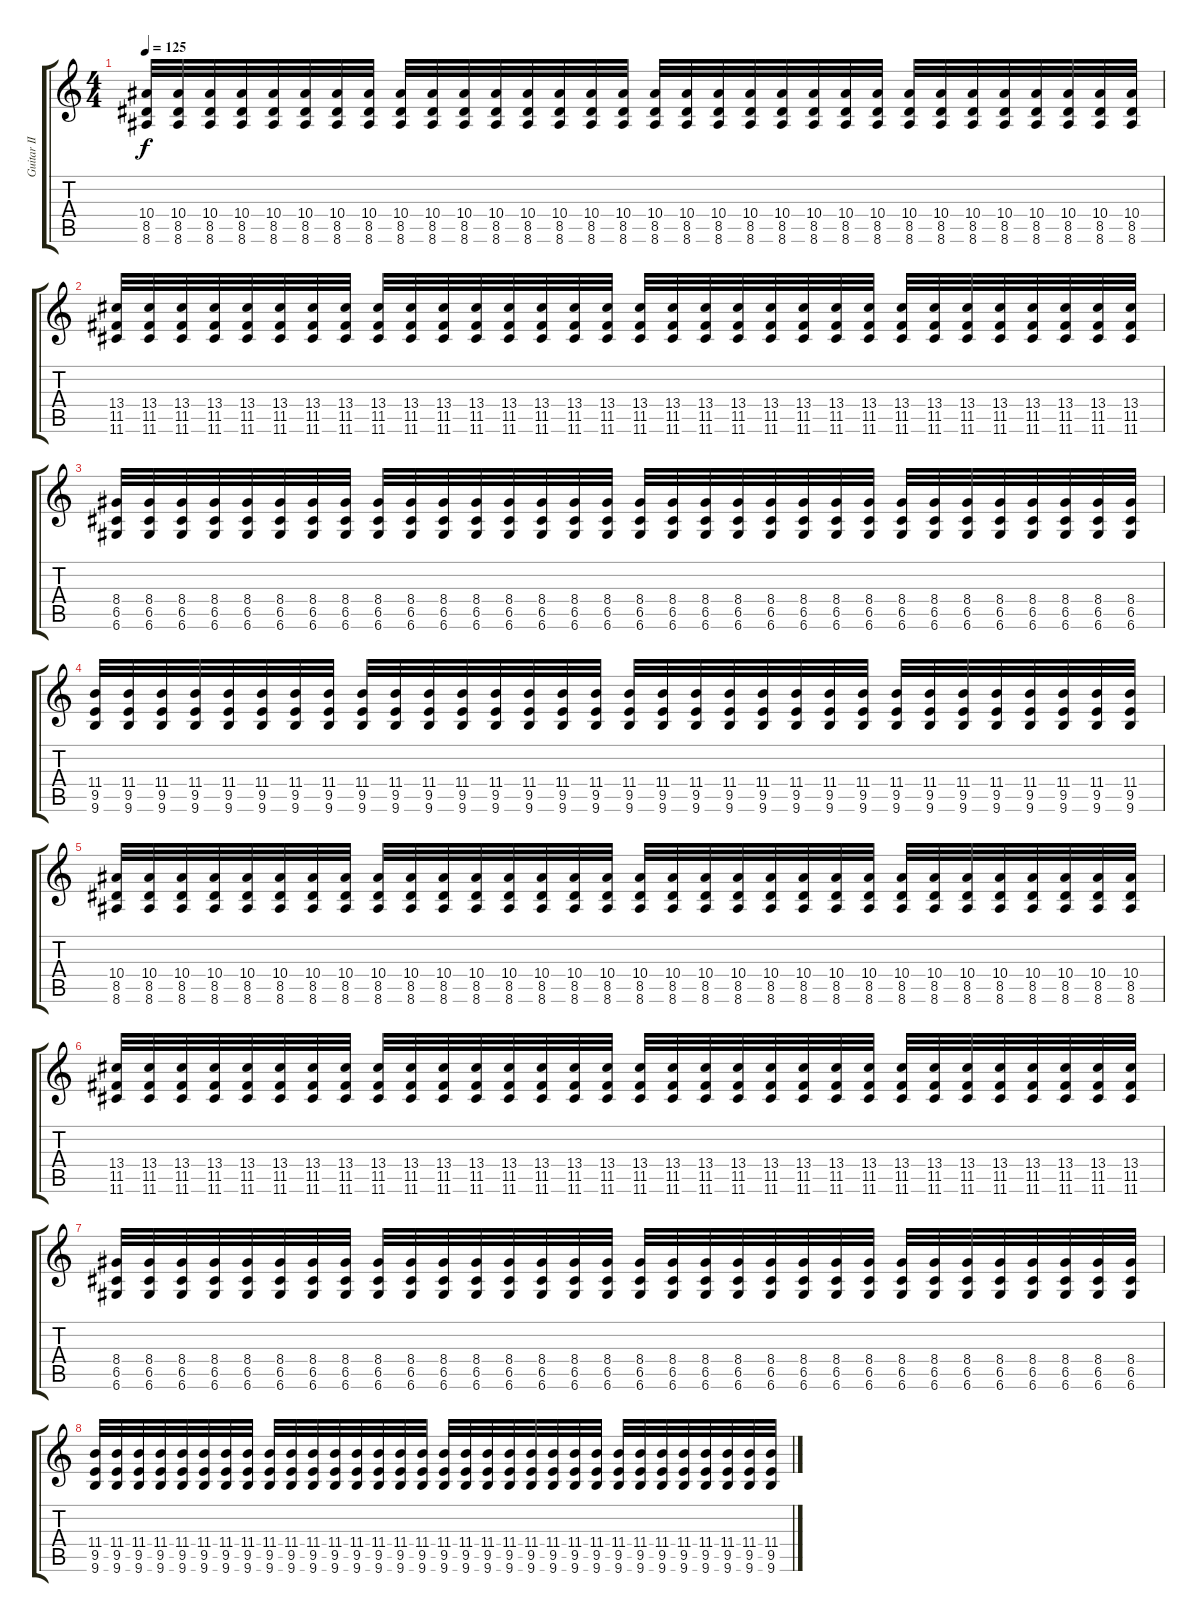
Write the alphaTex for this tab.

\track ("Guitar II" "Guitar II") {instrument distortionguitar}
\staff {score tabs}
\tuning (D4 A3 F3 C3 G2 D2) {hide}
\ts (4 4)
\tempo 125
\clef g2
\ks c
(10.4 8.5 8.6).32{dy f} (10.4 8.5 8.6).32 (10.4 8.5 8.6).32 (10.4 8.5 8.6).32 (10.4 8.5 8.6).32 (10.4 8.5 8.6).32 (10.4 8.5 8.6).32 (10.4 8.5 8.6).32 (10.4 8.5 8.6).32 (10.4 8.5 8.6).32 (10.4 8.5 8.6).32 (10.4 8.5 8.6).32 (10.4 8.5 8.6).32 (10.4 8.5 8.6).32 (10.4 8.5 8.6).32 (10.4 8.5 8.6).32 (10.4 8.5 8.6).32 (10.4 8.5 8.6).32 (10.4 8.5 8.6).32 (10.4 8.5 8.6).32 (10.4 8.5 8.6).32 (10.4 8.5 8.6).32 (10.4 8.5 8.6).32 (10.4 8.5 8.6).32 (10.4 8.5 8.6).32 (10.4 8.5 8.6).32 (10.4 8.5 8.6).32 (10.4 8.5 8.6).32 (10.4 8.5 8.6).32 (10.4 8.5 8.6).32 (10.4 8.5 8.6).32 (10.4 8.5 8.6).32 |
(13.4 11.5 11.6).32 (13.4 11.5 11.6).32 (13.4 11.5 11.6).32 (13.4 11.5 11.6).32 (13.4 11.5 11.6).32 (13.4 11.5 11.6).32 (13.4 11.5 11.6).32 (13.4 11.5 11.6).32 (13.4 11.5 11.6).32 (13.4 11.5 11.6).32 (13.4 11.5 11.6).32 (13.4 11.5 11.6).32 (13.4 11.5 11.6).32 (13.4 11.5 11.6).32 (13.4 11.5 11.6).32 (13.4 11.5 11.6).32 (13.4 11.5 11.6).32 (13.4 11.5 11.6).32 (13.4 11.5 11.6).32 (13.4 11.5 11.6).32 (13.4 11.5 11.6).32 (13.4 11.5 11.6).32 (13.4 11.5 11.6).32 (13.4 11.5 11.6).32 (13.4 11.5 11.6).32 (13.4 11.5 11.6).32 (13.4 11.5 11.6).32 (13.4 11.5 11.6).32 (13.4 11.5 11.6).32 (13.4 11.5 11.6).32 (13.4 11.5 11.6).32 (13.4 11.5 11.6).32 |
(8.4 6.5 6.6).32 (8.4 6.5 6.6).32 (8.4 6.5 6.6).32 (8.4 6.5 6.6).32 (8.4 6.5 6.6).32 (8.4 6.5 6.6).32 (8.4 6.5 6.6).32 (8.4 6.5 6.6).32 (8.4 6.5 6.6).32 (8.4 6.5 6.6).32 (8.4 6.5 6.6).32 (8.4 6.5 6.6).32 (8.4 6.5 6.6).32 (8.4 6.5 6.6).32 (8.4 6.5 6.6).32 (8.4 6.5 6.6).32 (8.4 6.5 6.6).32 (8.4 6.5 6.6).32 (8.4 6.5 6.6).32 (8.4 6.5 6.6).32 (8.4 6.5 6.6).32 (8.4 6.5 6.6).32 (8.4 6.5 6.6).32 (8.4 6.5 6.6).32 (8.4 6.5 6.6).32 (8.4 6.5 6.6).32 (8.4 6.5 6.6).32 (8.4 6.5 6.6).32 (8.4 6.5 6.6).32 (8.4 6.5 6.6).32 (8.4 6.5 6.6).32 (8.4 6.5 6.6).32 |
(11.4 9.5 9.6).32 (11.4 9.5 9.6).32 (11.4 9.5 9.6).32 (11.4 9.5 9.6).32 (11.4 9.5 9.6).32 (11.4 9.5 9.6).32 (11.4 9.5 9.6).32 (11.4 9.5 9.6).32 (11.4 9.5 9.6).32 (11.4 9.5 9.6).32 (11.4 9.5 9.6).32 (11.4 9.5 9.6).32 (11.4 9.5 9.6).32 (11.4 9.5 9.6).32 (11.4 9.5 9.6).32 (11.4 9.5 9.6).32 (11.4 9.5 9.6).32 (11.4 9.5 9.6).32 (11.4 9.5 9.6).32 (11.4 9.5 9.6).32 (11.4 9.5 9.6).32 (11.4 9.5 9.6).32 (11.4 9.5 9.6).32 (11.4 9.5 9.6).32 (11.4 9.5 9.6).32 (11.4 9.5 9.6).32 (11.4 9.5 9.6).32 (11.4 9.5 9.6).32 (11.4 9.5 9.6).32 (11.4 9.5 9.6).32 (11.4 9.5 9.6).32 (11.4 9.5 9.6).32 |
(10.4 8.5 8.6).32 (10.4 8.5 8.6).32 (10.4 8.5 8.6).32 (10.4 8.5 8.6).32 (10.4 8.5 8.6).32 (10.4 8.5 8.6).32 (10.4 8.5 8.6).32 (10.4 8.5 8.6).32 (10.4 8.5 8.6).32 (10.4 8.5 8.6).32 (10.4 8.5 8.6).32 (10.4 8.5 8.6).32 (10.4 8.5 8.6).32 (10.4 8.5 8.6).32 (10.4 8.5 8.6).32 (10.4 8.5 8.6).32 (10.4 8.5 8.6).32 (10.4 8.5 8.6).32 (10.4 8.5 8.6).32 (10.4 8.5 8.6).32 (10.4 8.5 8.6).32 (10.4 8.5 8.6).32 (10.4 8.5 8.6).32 (10.4 8.5 8.6).32 (10.4 8.5 8.6).32 (10.4 8.5 8.6).32 (10.4 8.5 8.6).32 (10.4 8.5 8.6).32 (10.4 8.5 8.6).32 (10.4 8.5 8.6).32 (10.4 8.5 8.6).32 (10.4 8.5 8.6).32 |
(13.4 11.5 11.6).32 (13.4 11.5 11.6).32 (13.4 11.5 11.6).32 (13.4 11.5 11.6).32 (13.4 11.5 11.6).32 (13.4 11.5 11.6).32 (13.4 11.5 11.6).32 (13.4 11.5 11.6).32 (13.4 11.5 11.6).32 (13.4 11.5 11.6).32 (13.4 11.5 11.6).32 (13.4 11.5 11.6).32 (13.4 11.5 11.6).32 (13.4 11.5 11.6).32 (13.4 11.5 11.6).32 (13.4 11.5 11.6).32 (13.4 11.5 11.6).32 (13.4 11.5 11.6).32 (13.4 11.5 11.6).32 (13.4 11.5 11.6).32 (13.4 11.5 11.6).32 (13.4 11.5 11.6).32 (13.4 11.5 11.6).32 (13.4 11.5 11.6).32 (13.4 11.5 11.6).32 (13.4 11.5 11.6).32 (13.4 11.5 11.6).32 (13.4 11.5 11.6).32 (13.4 11.5 11.6).32 (13.4 11.5 11.6).32 (13.4 11.5 11.6).32 (13.4 11.5 11.6).32 |
(8.4 6.5 6.6).32 (8.4 6.5 6.6).32 (8.4 6.5 6.6).32 (8.4 6.5 6.6).32 (8.4 6.5 6.6).32 (8.4 6.5 6.6).32 (8.4 6.5 6.6).32 (8.4 6.5 6.6).32 (8.4 6.5 6.6).32 (8.4 6.5 6.6).32 (8.4 6.5 6.6).32 (8.4 6.5 6.6).32 (8.4 6.5 6.6).32 (8.4 6.5 6.6).32 (8.4 6.5 6.6).32 (8.4 6.5 6.6).32 (8.4 6.5 6.6).32 (8.4 6.5 6.6).32 (8.4 6.5 6.6).32 (8.4 6.5 6.6).32 (8.4 6.5 6.6).32 (8.4 6.5 6.6).32 (8.4 6.5 6.6).32 (8.4 6.5 6.6).32 (8.4 6.5 6.6).32 (8.4 6.5 6.6).32 (8.4 6.5 6.6).32 (8.4 6.5 6.6).32 (8.4 6.5 6.6).32 (8.4 6.5 6.6).32 (8.4 6.5 6.6).32 (8.4 6.5 6.6).32 |
(11.4 9.5 9.6).32 (11.4 9.5 9.6).32 (11.4 9.5 9.6).32 (11.4 9.5 9.6).32 (11.4 9.5 9.6).32 (11.4 9.5 9.6).32 (11.4 9.5 9.6).32 (11.4 9.5 9.6).32 (11.4 9.5 9.6).32 (11.4 9.5 9.6).32 (11.4 9.5 9.6).32 (11.4 9.5 9.6).32 (11.4 9.5 9.6).32 (11.4 9.5 9.6).32 (11.4 9.5 9.6).32 (11.4 9.5 9.6).32 (11.4 9.5 9.6).32 (11.4 9.5 9.6).32 (11.4 9.5 9.6).32 (11.4 9.5 9.6).32 (11.4 9.5 9.6).32 (11.4 9.5 9.6).32 (11.4 9.5 9.6).32 (11.4 9.5 9.6).32 (11.4 9.5 9.6).32 (11.4 9.5 9.6).32 (11.4 9.5 9.6).32 (11.4 9.5 9.6).32 (11.4 9.5 9.6).32 (11.4 9.5 9.6).32 (11.4 9.5 9.6).32 (11.4 9.5 9.6).32
